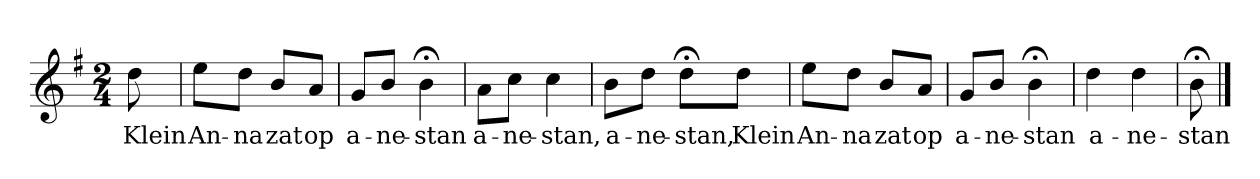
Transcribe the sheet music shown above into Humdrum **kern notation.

**kern	**text
*part1	*part1
*staff1	*staff1
*k[f#]	*
*G:	*
*M2/4	*
*MM120	*
=	=
8dd	Klein
=1	=1
8eeL	An-
8ddJ	-na
8bL	zat
8aJ	op
=2	=2
8gL	a-
8bJ	-ne-
4b;<	-stan
=3	=3
8aL	a-
8ccJ	-ne-
4cc	-stan,
=4	=4
8bL	a-
8ddJ	-ne-
8dd;<L	-stan,
8ddJ	Klein
=5	=5
8eeL	An-
8ddJ	-na
8bL	zat
8aJ	op
=6	=6
8gL	a-
8bJ	-ne-
4b;<	-stan
=7	=7
4dd	a-
4dd	-ne-
=8	=8
8b;<	-stan
==	==
*-	*-
